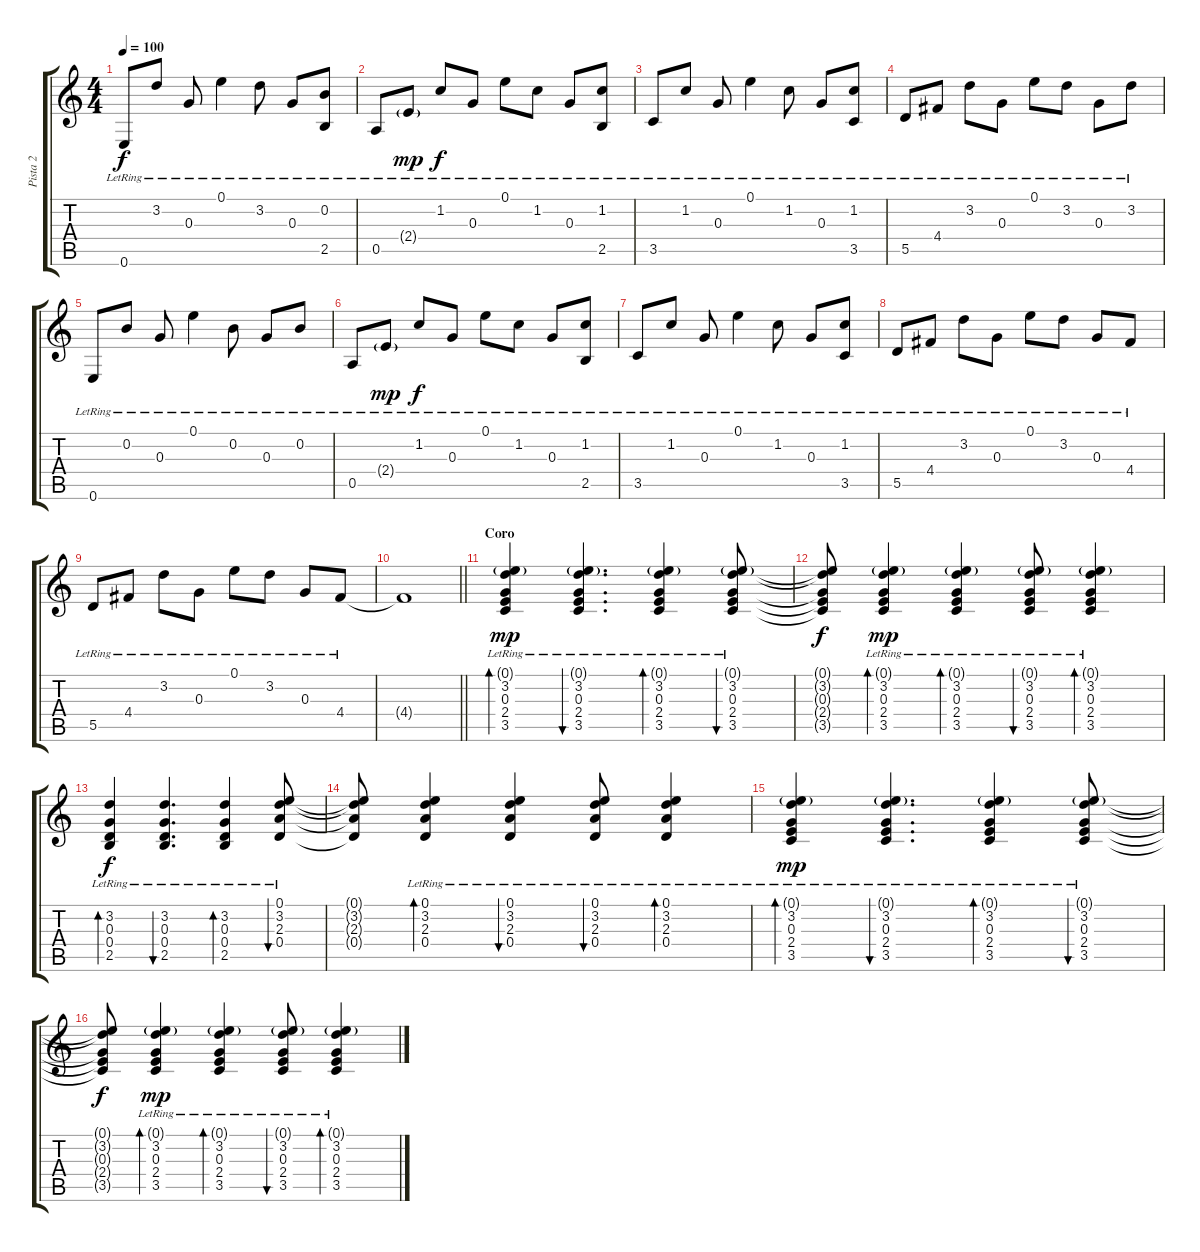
\track ("Pista 2" "Pista 2") {instrument acousticguitarsteel}
\staff {score tabs}
\tuning (E4 B3 G3 D3 A2 E2) {hide}
\ts (4 4)
\tempo 100
\clef g2
\ks c
0.6{lr}.8{dy f} 3.2{lr}.8 0.3{lr}.8 0.1{lr}.4 3.2{lr}.8 0.3{lr}.8 (0.2{lr} 2.5{lr}).8 |
0.5{lr}.8 2.4{g lr}.8{dy mp} 1.2{lr}.8{dy f} 0.3{lr}.8 0.1{lr}.8 1.2{lr}.8 0.3{lr}.8 (1.2{lr} 2.5).8 |
3.5{lr}.8 1.2{lr}.8 0.3{lr}.8 0.1{lr}.4 1.2{lr}.8 0.3{lr}.8 (1.2{lr} 3.5).8 |
5.5{lr}.8 4.4{lr}.8 3.2{lr}.8 0.3{lr}.8 0.1{lr}.8 3.2{lr}.8 0.3{lr}.8 3.2{lr}.8 |
0.6{lr}.8 0.2{lr}.8 0.3{lr}.8 0.1{lr}.4 0.2{lr}.8 0.3{lr}.8 0.2{lr}.8 |
0.5{lr}.8 2.4{g lr}.8{dy mp} 1.2{lr}.8{dy f} 0.3{lr}.8 0.1{lr}.8 1.2{lr}.8 0.3{lr}.8 (1.2{lr} 2.5).8 |
3.5{lr}.8 1.2{lr}.8 0.3{lr}.8 0.1{lr}.4 1.2{lr}.8 0.3{lr}.8 (1.2{lr} 3.5).8 |
5.5{lr}.8 4.4{lr}.8 3.2{lr}.8 0.3{lr}.8 0.1{lr}.8 3.2{lr}.8 0.3{lr}.8 4.4{lr}.8 |
5.5{lr}.8 4.4{lr}.8 3.2{lr}.8 0.3{lr}.8 0.1{lr}.8 3.2{lr}.8 0.3{lr}.8 4.4{lr}.8 |
\barLineRight lightlight
4.4{t}.1 |
\section ("" "Coro")
(0.1{g lr} 3.2{lr} 0.3{lr} 2.4{lr} 3.5{lr}).4{bd 60 dy mp} (0.1{g lr} 3.2{lr} 0.3{lr} 2.4{lr} 3.5{lr}).4{d bu 60} (0.1{g lr} 3.2{lr} 0.3{lr} 2.4{lr} 3.5{lr}).4{bd 60} (0.1{g lr} 3.2{lr} 0.3{lr} 2.4{lr} 3.5{lr}).8{bu 60} |
(0.1{t} 3.2{t} 0.3{t} 2.4{t} 3.5{t}).8{dy f} (0.1{g lr} 3.2{lr} 0.3{lr} 2.4{lr} 3.5{lr}).4{bd 60 dy mp} (0.1{g lr} 3.2{lr} 0.3{lr} 2.4{lr} 3.5{lr}).4{bd 60} (0.1{g lr} 3.2{lr} 0.3{lr} 2.4{lr} 3.5{lr}).8{bu 60} (0.1{g lr} 3.2{lr} 0.3{lr} 2.4{lr} 3.5{lr}).4{bd 60} |
(3.2{lr} 0.3{lr} 0.4{lr} 2.5{lr}).4{bd 60 dy f} (3.2{lr} 0.3{lr} 0.4{lr} 2.5{lr}).4{d bu 60} (3.2{lr} 0.3{lr} 0.4{lr} 2.5{lr}).4{bd 60} (0.1{lr} 3.2{lr} 2.3{lr} 0.4{lr}).8{bu 60} |
(0.1{t} 3.2{t} 2.3{t} 0.4{t}).8 (0.1{lr} 3.2{lr} 2.3{lr} 0.4{lr}).4{bd 60} (0.1{lr} 3.2{lr} 2.3{lr} 0.4{lr}).4{bu 60} (0.1{lr} 3.2{lr} 2.3{lr} 0.4{lr}).8{bu 60} (0.1{lr} 3.2{lr} 2.3{lr} 0.4{lr}).4{bd 60} |
(0.1{g lr} 3.2{lr} 0.3{lr} 2.4{lr} 3.5{lr}).4{bd 60 dy mp} (0.1{g lr} 3.2{lr} 0.3{lr} 2.4{lr} 3.5{lr}).4{d bu 60} (0.1{g lr} 3.2{lr} 0.3{lr} 2.4{lr} 3.5{lr}).4{bd 60} (0.1{g lr} 3.2{lr} 0.3{lr} 2.4{lr} 3.5{lr}).8{bu 60} |
(0.1{t} 3.2{t} 0.3{t} 2.4{t} 3.5{t}).8{dy f} (0.1{g lr} 3.2{lr} 0.3{lr} 2.4{lr} 3.5{lr}).4{bd 60 dy mp} (0.1{g lr} 3.2{lr} 0.3{lr} 2.4{lr} 3.5{lr}).4{bd 60} (0.1{g lr} 3.2{lr} 0.3{lr} 2.4{lr} 3.5{lr}).8{bu 60} (0.1{g lr} 3.2{lr} 0.3{lr} 2.4{lr} 3.5{lr}).4{bd 60}
